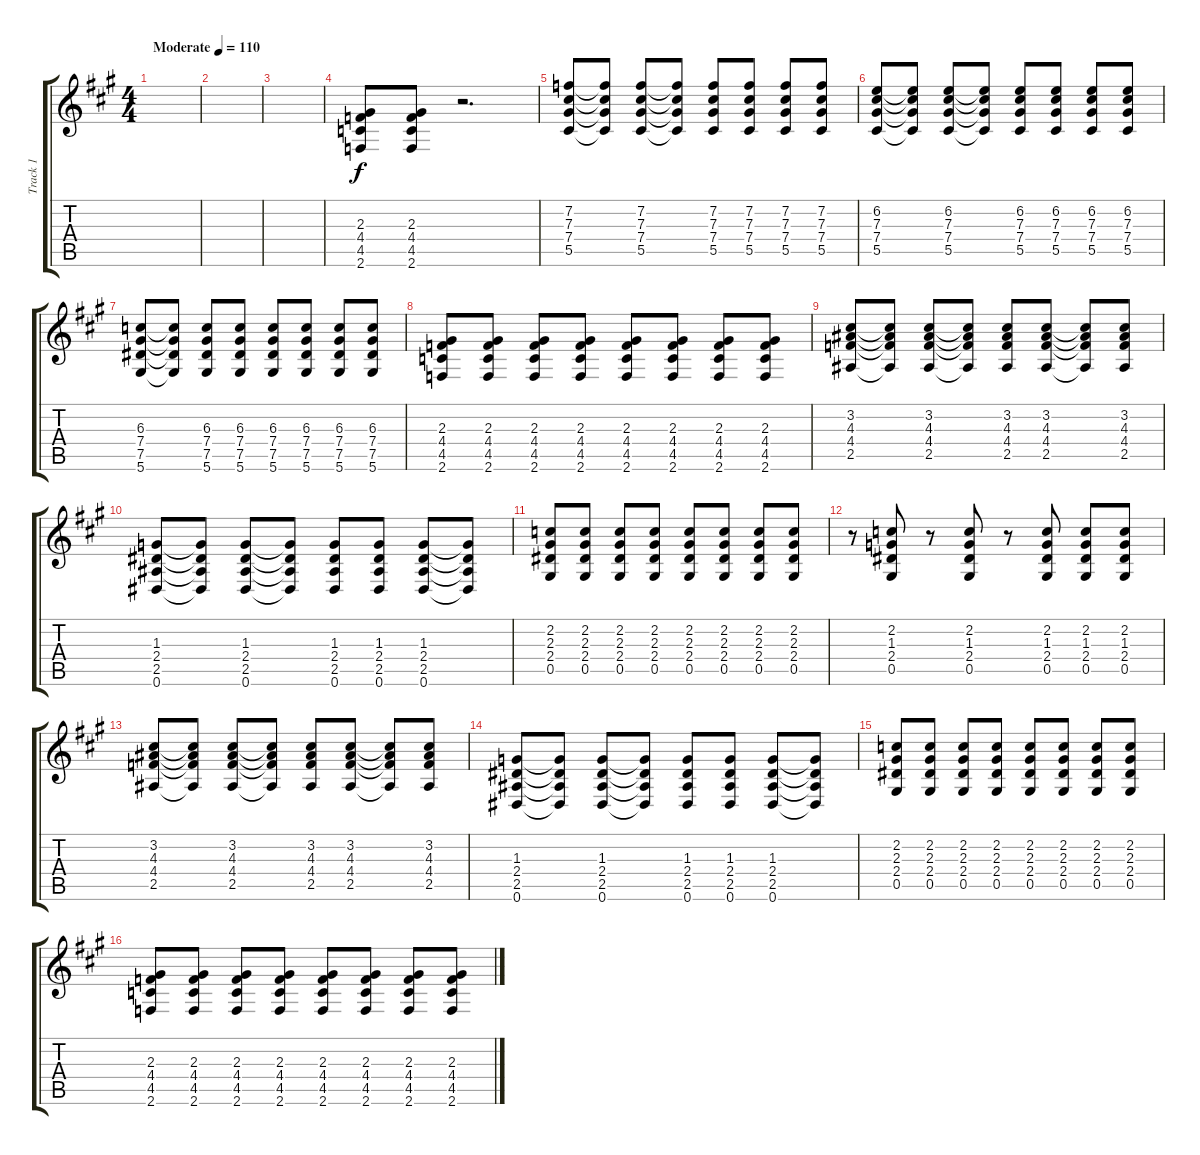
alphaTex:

\track ("Track 1" "Track 1") {instrument overdrivenguitar}
\staff {score tabs}
\tuning (Eb4 Bb3 Gb3 Db3 Ab2 Eb2) {hide}
\ts (4 4)
\tempo (110 "Moderate")
\clef g2
\ks a
|
|
|
(2.3 4.4 4.5 2.6).8 (2.3 4.4 4.5 2.6).8 r.2{d} |
(7.2 7.3 7.4 5.5).8 (7.2{t} 7.3{t} 7.4{t} 5.5{t}).8 (7.2 7.3 7.4 5.5).8 (7.2{t} 7.3{t} 7.4{t} 5.5{t}).8 (7.2 7.3 7.4 5.5).8 (7.2 7.3 7.4 5.5).8 (7.2 7.3 7.4 5.5).8 (7.2 7.3 7.4 5.5).8 |
(6.2 7.3 7.4 5.5).8 (6.2{t} 7.3{t} 7.4{t} 5.5{t}).8 (6.2 7.3 7.4 5.5).8 (6.2{t} 7.3{t} 7.4{t} 5.5{t}).8 (6.2 7.3 7.4 5.5).8 (6.2 7.3 7.4 5.5).8 (6.2 7.3 7.4 5.5).8 (6.2 7.3 7.4 5.5).8 |
(6.3 7.4 7.5 5.6).8 (6.3{t} 7.4{t} 7.5{t} 5.6{t}).8 (6.3 7.4 7.5 5.6).8 (6.3 7.4 7.5 5.6).8 (6.3 7.4 7.5 5.6).8 (6.3 7.4 7.5 5.6).8 (6.3 7.4 7.5 5.6).8 (6.3 7.4 7.5 5.6).8 |
(2.3 4.4 4.5 2.6).8 (2.3 4.4 4.5 2.6).8 (2.3 4.4 4.5 2.6).8 (2.3 4.4 4.5 2.6).8 (2.3 4.4 4.5 2.6).8 (2.3 4.4 4.5 2.6).8 (2.3 4.4 4.5 2.6).8 (2.3 4.4 4.5 2.6).8 |
(3.2 4.3 4.4 2.5).8 (3.2{t} 4.3{t} 4.4{t} 2.5{t}).8 (3.2 4.3 4.4 2.5).8 (3.2{t} 4.3{t} 4.4{t} 2.5{t}).8 (3.2 4.3 4.4 2.5).8 (3.2 4.3 4.4 2.5).8 (3.2{t} 4.3{t} 4.4{t} 2.5{t}).8 (3.2 4.3 4.4 2.5).8 |
(1.3 2.4 2.5 0.6).8 (1.3{t} 2.4{t} 2.5{t} 0.6{t}).8 (1.3 2.4 2.5 0.6).8 (1.3{t} 2.4{t} 2.5{t} 0.6{t}).8 (1.3 2.4 2.5 0.6).8 (1.3 2.4 2.5 0.6).8 (1.3 2.4 2.5 0.6).8 (1.3{t} 2.4{t} 2.5{t} 0.6{t}).8 |
(2.2 2.3 2.4 0.5).8 (2.2 2.3 2.4 0.5).8 (2.2 2.3 2.4 0.5).8 (2.2 2.3 2.4 0.5).8 (2.2 2.3 2.4 0.5).8 (2.2 2.3 2.4 0.5).8 (2.2 2.3 2.4 0.5).8 (2.2 2.3 2.4 0.5).8 |
r.8 (2.2 1.3 2.4 0.5).8 r.8 (2.2 1.3 2.4 0.5).8 r.8 (2.2 1.3 2.4 0.5).8 (2.2 1.3 2.4 0.5).8 (2.2 1.3 2.4 0.5).8 |
(3.2 4.3 4.4 2.5).8 (3.2{t} 4.3{t} 4.4{t} 2.5{t}).8 (3.2 4.3 4.4 2.5).8 (3.2{t} 4.3{t} 4.4{t} 2.5{t}).8 (3.2 4.3 4.4 2.5).8 (3.2 4.3 4.4 2.5).8 (3.2{t} 4.3{t} 4.4{t} 2.5{t}).8 (3.2 4.3 4.4 2.5).8 |
(1.3 2.4 2.5 0.6).8 (1.3{t} 2.4{t} 2.5{t} 0.6{t}).8 (1.3 2.4 2.5 0.6).8 (1.3{t} 2.4{t} 2.5{t} 0.6{t}).8 (1.3 2.4 2.5 0.6).8 (1.3 2.4 2.5 0.6).8 (1.3 2.4 2.5 0.6).8 (1.3{t} 2.4{t} 2.5{t} 0.6{t}).8 |
(2.2 2.3 2.4 0.5).8 (2.2 2.3 2.4 0.5).8 (2.2 2.3 2.4 0.5).8 (2.2 2.3 2.4 0.5).8 (2.2 2.3 2.4 0.5).8 (2.2 2.3 2.4 0.5).8 (2.2 2.3 2.4 0.5).8 (2.2 2.3 2.4 0.5).8 |
(2.3 4.4 4.5 2.6).8 (2.3 4.4 4.5 2.6).8 (2.3 4.4 4.5 2.6).8 (2.3 4.4 4.5 2.6).8 (2.3 4.4 4.5 2.6).8 (2.3 4.4 4.5 2.6).8 (2.3 4.4 4.5 2.6).8 (2.3 4.4 4.5 2.6).8
